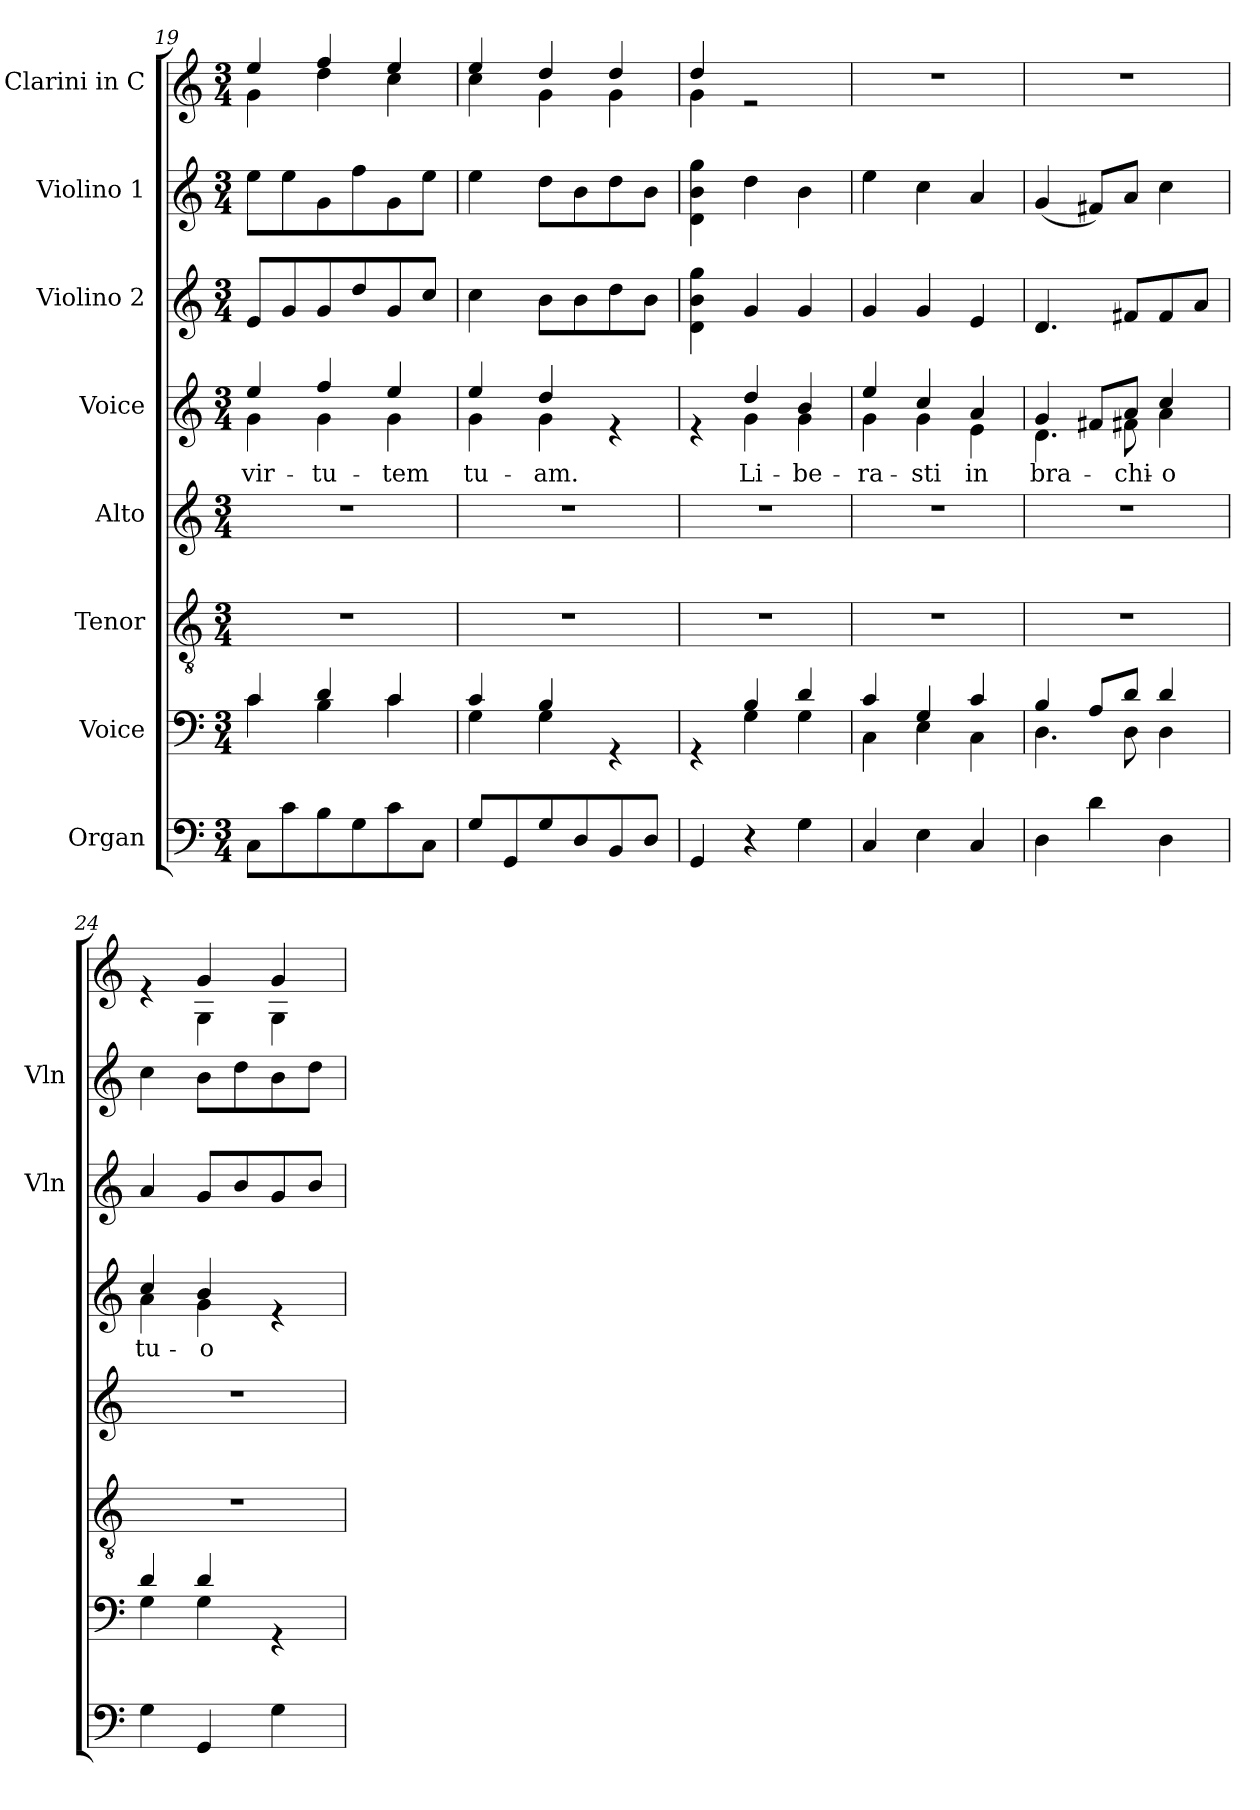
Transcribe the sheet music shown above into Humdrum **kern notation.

**kern	**kern	**kern	**kern	**kern	**text	**kern	**kern	**kern
*part8	*part7	*part6	*part5	*part4	*part4	*part3	*part2	*part1
*staff8	*staff7	*staff6	*staff5	*staff4	*staff4	*staff3	*staff2	*staff1
*I"Organ	*I"Voice	*I"Tenor	*I"Alto	*I"Voice	*	*I"Violino 2	*I"Violino 1	*I"Clarini in C
*	*	*	*	*	*	*I'Vln	*I'Vln	*
*clefF4	*clefF4	*clefGv2	*clefG2	*clefG2	*	*clefG2	*clefG2	*clefG2
*k[]	*k[]	*k[]	*k[]	*k[]	*	*k[]	*k[]	*k[]
*M3/4	*M3/4	*M3/4	*M3/4	*M3/4	*	*M3/4	*M3/4	*M3/4
=19	=19	=19	=19	=19	=19	=19	=19	=19
*	*^	*	*	*	*	*	*	*
!	!	!	!	!	!	!LO:LY:b	!	!	!
*	*	*	*	*	*^	*	*	*	*^
8C\L	4c/	4c\	2.r	2.r	4ee/	4g\	vir-	8e/L	8ee\L	4ee/	4g\
8c\	.	.	.	.	.	.	.	8g/	8ee\	.	.
!	!	!	!	!	!	!	!LO:LY:b	!	!	!	!
8B\	4d/	4B\	.	.	4ff/	4g\	-tu-	8g/	8g\	4ff/	4dd\
8G\	.	.	.	.	.	.	.	8dd/	8ff\	.	.
!	!	!	!	!	!	!	!LO:LY:b	!	!	!	!
8c\	4c/	4c\	.	.	4ee/	4g\	-tem	8g/	8g\	4ee/	4cc\
8C\J	.	.	.	.	.	.	.	8cc/J	8ee\J	.	.
=20	=20	=20	=20	=20	=20	=20	=20	=20	=20	=20	=20
!	!	!	!	!	!	!	!LO:LY:b	!	!	!	!
8G/L	4c/	4G\	2.r	2.r	4ee/	4g\	tu-	4cc\	4ee\	4ee/	4cc\
8GG/	.	.	.	.	.	.	.	.	.	.	.
!	!	!	!	!	!	!	!LO:LY:b	!	!	!	!
8G/	4B/	4G\	.	.	4dd/	4g\	-am.	8b\L	8dd\L	4dd/	4g\
8D/	.	.	.	.	.	.	.	8b\	8b\	.	.
8BB/	4rGG	4ryy	.	.	4re	4ryy	.	8dd\	8dd\	4dd/	4g\
8D/J	.	.	.	.	.	.	.	8b\J	8b\J	.	.
=21	=21	=21	=21	=21	=21	=21	=21	=21	=21	=21	=21
4GG/	4rGG	4ryy	2.r	2.r	4re	4ryy	.	4d\ 4b\ 4gg\	4d\ 4b\ 4gg\	4dd/	4g\
!	!	!	!	!	!	!	!LO:LY:b	!	!	!	!
4r	4B/	4G\	.	.	4dd/	4g\	Li-	4g/	4dd\	2re	2ryy
!	!	!	!	!	!	!	!LO:LY:b	!	!	!	!
4G\	4d/	4G\	.	.	4b/	4g\	-be-	4g/	4b\	.	.
*	*	*	*	*	*	*	*	*	*	*v	*v
=22	=22	=22	=22	=22	=22	=22	=22	=22	=22	=22
!	!	!	!	!	!	!	!LO:LY:b	!	!	!
4C/	4c/	4C\	2.r	2.r	4ee/	4g\	-ra-	4g/	4ee\	2.r
!	!	!	!	!	!	!	!LO:LY:b	!	!	!
4E\	4G/	4E\	.	.	4cc/	4g\	-sti	4g/	4cc\	.
!	!	!	!	!	!	!	!LO:LY:b	!	!	!
4C/	4c/	4C\	.	.	4a/	4e\	in	4e/	4a/	.
!!LO:LB:g=z
=23	=23	=23	=23	=23	=23	=23	=23	=23	=23	=23
!	!	!	!	!	!	!	!LO:LY:b	!	!	!
4D\	4B/	4.D\	2.r	2.r	4g/	4.d\	bra-	4.d/	(4g/	2.r
4d\	8A/L	.	.	.	8f#X/L	.	.	.	8f#X/L)	.
!	!	!	!	!	!	!	!LO:LY:b	!	!	!
.	8d/J	8D\	.	.	8a/J	8f#X\	-chi-	8f#X/L	8a/J	.
!	!	!	!	!	!	!	!LO:LY:b	!	!	!
4D\	4d/	4D\	.	.	4cc/	4a\	-o	8f#/	4cc\	.
.	.	.	.	.	.	.	.	8a/J	.	.
=24	=24	=24	=24	=24	=24	=24	=24	=24	=24	=24
!	!	!	!	!	!	!	!LO:LY:b	!	!	!
*	*	*	*	*	*	*	*	*	*	*^
4G\	4d/	4G\	2.r	2.r	4cc/	4a\	tu-	4a/	4cc\	4re	4ryy
!	!	!	!	!	!	!	!LO:LY:b	!	!	!	!
4GG/	4d/	4G\	.	.	4b/	4g\	-o	8g/L	8b\L	4g/	4G\
.	.	.	.	.	.	.	.	8b/	8dd\	.	.
4G\	4rGG	4ryy	.	.	4re	4ryy	.	8g/	8b\	4g/	4G\
.	.	.	.	.	.	.	.	8b/J	8dd\J	.	.
*	*v	*v	*	*	*v	*v	*	*	*	*v	*v
=	=	=	=	=	=	=	=	=
*-	*-	*-	*-	*-	*-	*-	*-	*-
